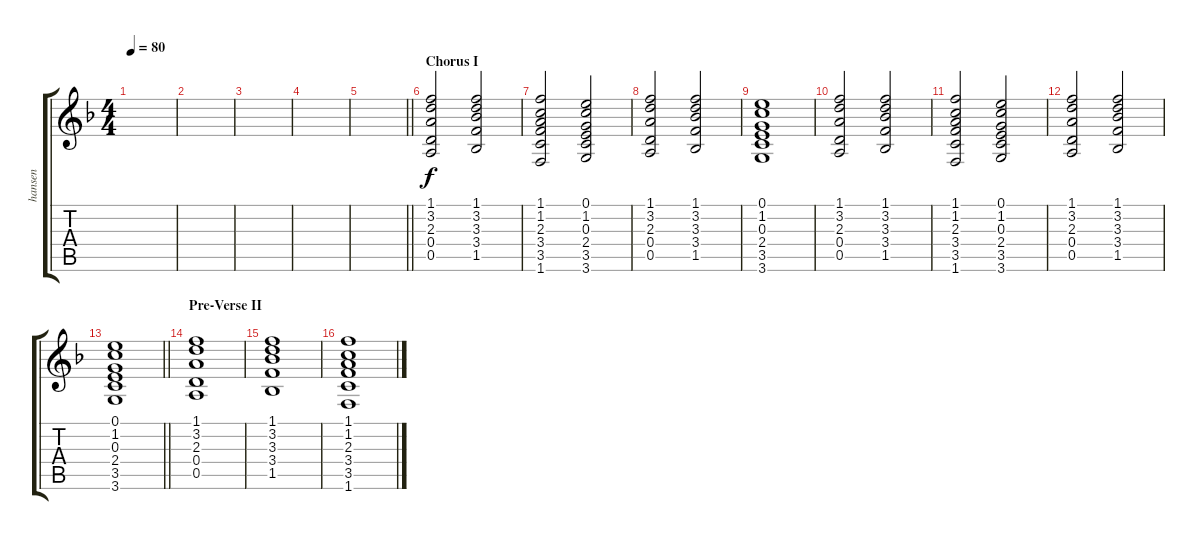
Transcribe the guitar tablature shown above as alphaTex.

\track ("hansen" "hansen") {instrument distortionguitar}
\staff {score tabs}
\tuning (E4 B3 G3 D3 A2 E2) {hide}
\ts (4 4)
\tempo 80
\clef g2
\ks f
|
|
|
|
\barLineRight lightlight
|
\section ("" "Chorus I")
(1.1 3.2 2.3 0.4 0.5).2 (1.1 3.2 3.3 3.4 1.5).2 |
(1.1 1.2 2.3 3.4 3.5 1.6).2 (0.1 1.2 0.3 2.4 3.5 3.6).2 |
(1.1 3.2 2.3 0.4 0.5).2 (1.1 3.2 3.3 3.4 1.5).2 |
(0.1 1.2 0.3 2.4 3.5 3.6).1 |
(1.1 3.2 2.3 0.4 0.5).2 (1.1 3.2 3.3 3.4 1.5).2 |
(1.1 1.2 2.3 3.4 3.5 1.6).2 (0.1 1.2 0.3 2.4 3.5 3.6).2 |
(1.1 3.2 2.3 0.4 0.5).2 (1.1 3.2 3.3 3.4 1.5).2 |
\barLineRight lightlight
(0.1 1.2 0.3 2.4 3.5 3.6).1 |
\section ("" "Pre-Verse II")
(1.1 3.2 2.3 0.4 0.5).1 |
(1.1 3.2 3.3 3.4 1.5).1 |
(1.1 1.2 2.3 3.4 3.5 1.6).1
